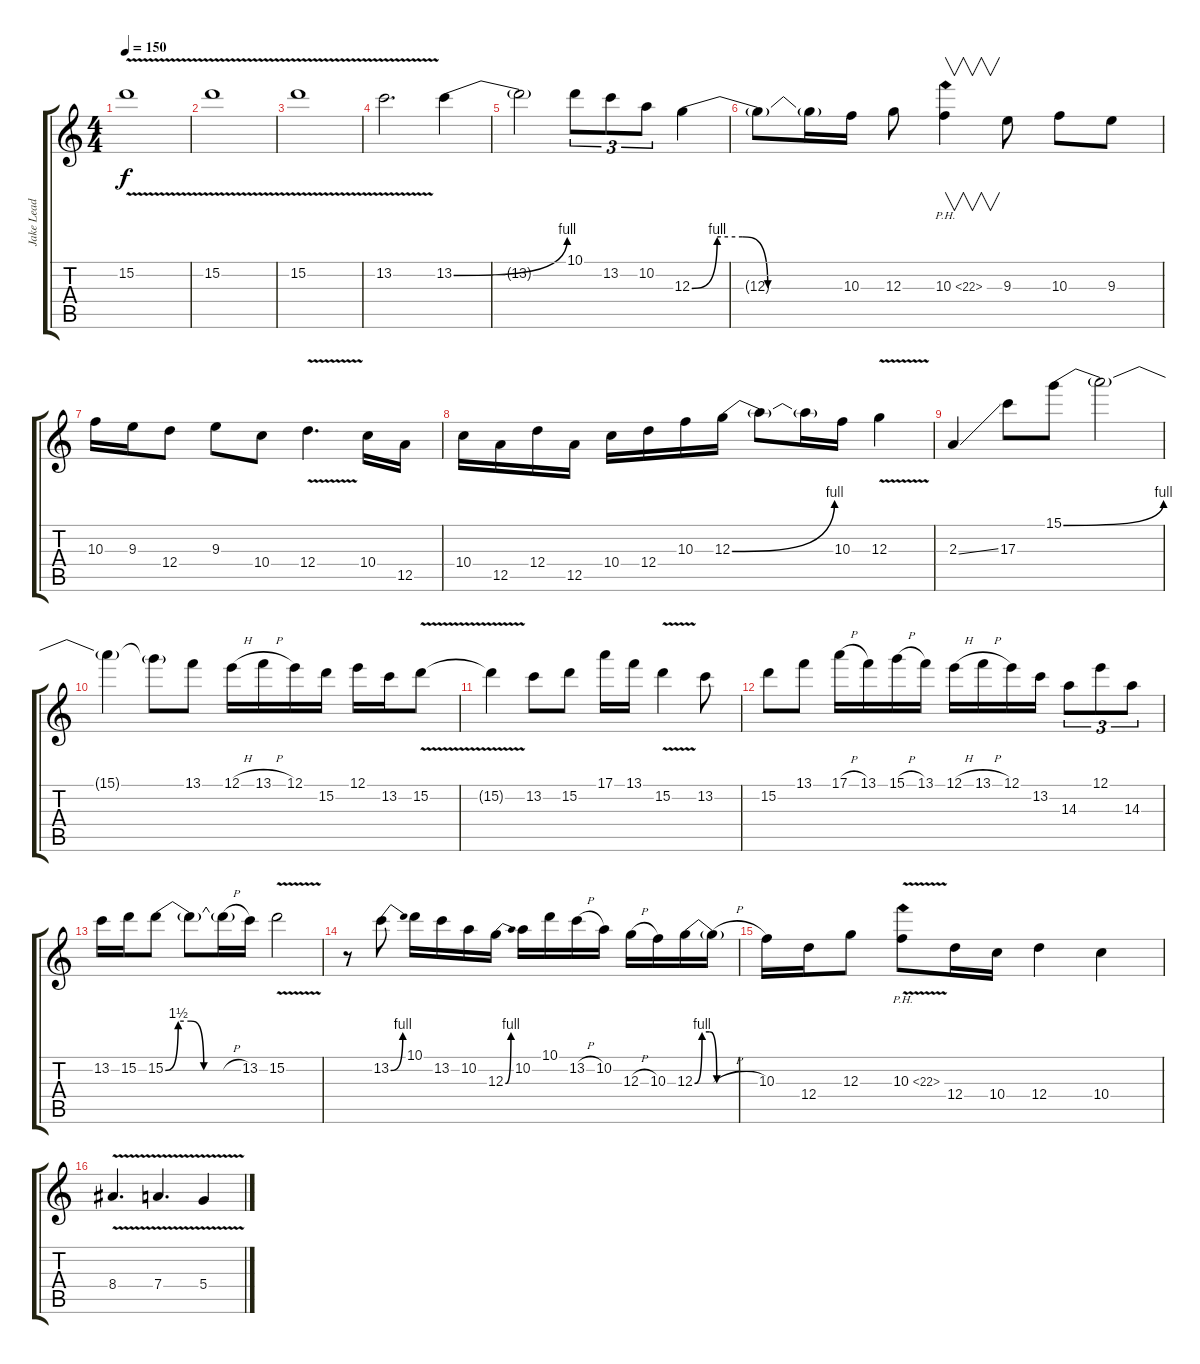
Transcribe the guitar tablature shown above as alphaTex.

\track ("Jake Lead" "Jake Lead") {instrument distortionguitar}
\staff {score tabs}
\tuning (E4 B3 G3 D3 A2 E2) {hide}
\ts (4 4)
\tempo 150
\clef g2
\ks c
15.2{v}.1{dy f} |
15.2{v}.1 |
15.2{v}.1 |
13.2{v}.2{d} 13.2{be (bend 0 0 60 4)}.4 |
13.2{t}.2 10.1.8{tu (3 2)} 13.2.8{tu (3 2)} 10.2.8{tu (3 2)} 12.3{be (custom 0 0 10 4 20 4 30 0 60 0)}.4 |
12.3{t}.8 12.3{t}.16 10.3.16 12.3.8 10.3{ph 12}.4{v} 9.3.8 10.3.8 9.3.8 |
10.3.16 9.3.16 12.4.8 9.3.8 10.4.8 12.4{v}.4{d} 10.4.16 12.5.16 |
10.4.16 12.5.16 12.4.16 12.5.16 10.4.16 12.4.16 10.3.16 12.3{be (bend 0 0 60 4)}.16 12.3{t}.8 12.3{t}.16 10.3.16 12.3{v}.4 |
2.3{ss}.4 17.3.8 15.1{be (bend 0 0 60 4)}.8 15.1{t}.2 |
15.1{t}.4 15.1{t}.8 13.1.8 12.1{h}.16 13.1{h}.16 12.1.16 15.2.16 12.1.16 13.2.16 15.2{v}.8 |
15.2{t}.4 13.2.8 15.2.8 17.1.16 13.1.16 15.2{v}.4 13.2.8 |
15.2.8 13.1.8 17.1{h}.16 13.1.16 15.1{h}.16 13.1.16 12.1{h}.16 13.1{h}.16 12.1.16 13.2.16 14.3.8{tu (3 2)} 12.1.8{tu (3 2)} 14.3.8{tu (3 2)} |
13.2.16 15.2.16 15.2{be (custom 0 0 10 6 20 6 30 0 60 0)}.8 15.2{t}.8 15.2{h t}.16 13.2.16 15.2{v}.2 |
r.8 13.2{be (bend 0 0 60 4)}.8 10.1.16 13.2.16 10.2.16 12.3{be (bend 0 0 60 4)}.16 10.2.16 10.1.16 13.2{h}.16 10.2.16 12.3{h}.16 10.3.16 12.3{be (custom 0 0 10 4 20 4 30 0 60 0)}.16 12.3{h t}.16 |
10.3.16 12.4.16 12.3.8 10.3{ph 12 v}.8 12.4.16 10.4.16 12.4.4 10.4.4 |
8.4{v}.4{d} 7.4{v}.4{d} 5.4{v}.4
